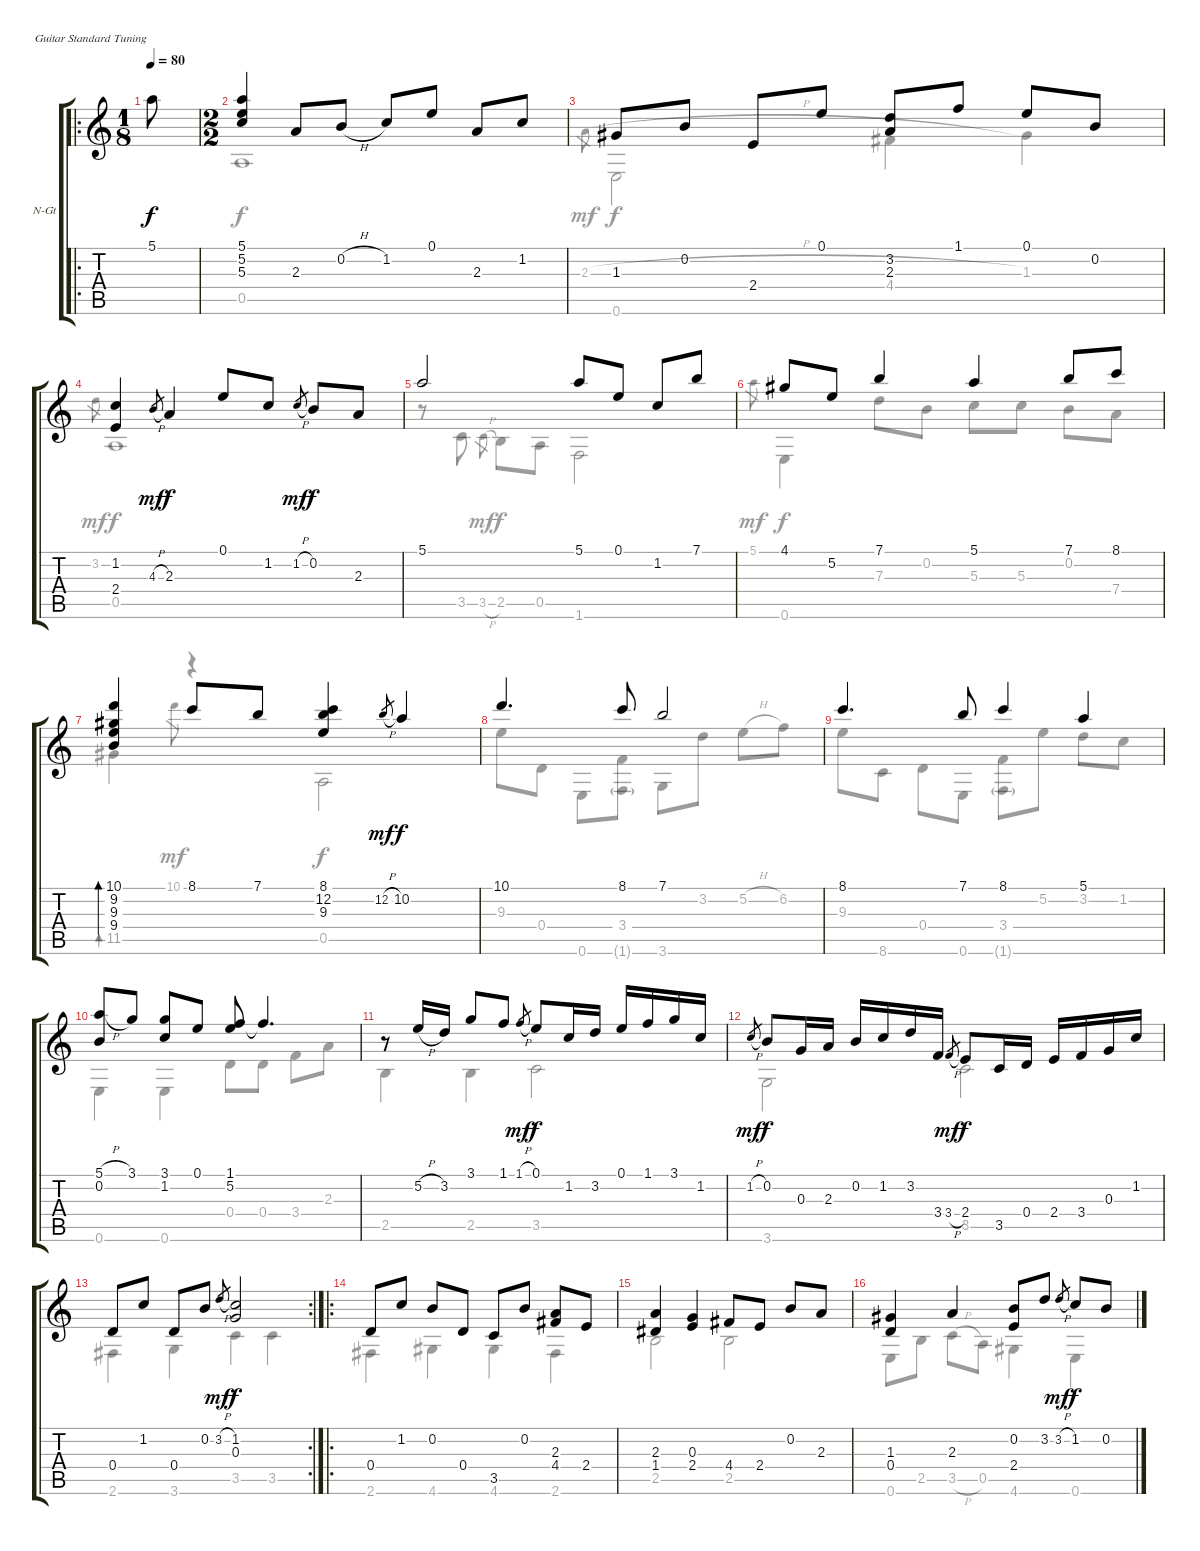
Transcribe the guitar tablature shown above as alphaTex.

\bracketExtendMode groupsimilarinstruments
\firstSystemTrackNameOrientation horizontal
\otherSystemsTrackNameOrientation horizontal
\track ("Allemande Largo" "N-Gt") {instrument acousticguitarnylon}
\staff {score tabs}
\tuning (E4 B3 G3 D3 A2 E2)
\voice
\ro
\ts (1 8)
\beaming (8 2 2 2 2)
\tempo 80
\clef g2
\ks c
5.1.8{dy f instrument acousticguitarnylon} |
\ts (2 2)
\beaming (8 2 2 2 2)
(5.1 5.2 5.3).4 2.3.8 0.2{h}.8 1.2.8 0.1.8 2.3.8 1.2.8 |
\ks aminor
1.3.8 0.2.8 2.4.8 0.1.8 (3.2 2.3).8 1.1.8 0.1.8 0.2.8 |
(1.2 2.4).4 4.3{h}.8{gr dy mf} 2.3.4{dy f} 0.1.8 1.2.8 1.2{h}.8{gr dy mf} 0.2.8{dy f} 2.3.8 |
\ks c
5.1.2 5.1.8 0.1.8 1.2.8 7.1.8 |
4.1.8 5.2.8 7.1.4 5.1.4 7.1.8 8.1.8 |
(10.1 9.2 9.3 9.4).4{bd 30} 8.1.8 7.1.8 (8.1 12.2 9.3).4 12.2{h}.8{gr dy mf} 10.2.4{dy f} |
10.1.4{d} 8.1.8 7.1.2 |
8.1.4{d} 7.1.8 8.1.4 5.1.4 |
(5.1{h} 0.2).8 3.1.8 (3.1 1.2).8 0.1.8 (1.1 5.2).8 1.1{t}.4{d} |
r.8 5.2{h}.16 3.2.16 3.1.8 1.1.8 1.1{h}.8{gr dy mf} 0.1.8{dy f} 1.2.16 3.2.16 0.1.16 1.1.16 3.1.16 1.2.16 |
1.2{h}.8{gr dy mf} 0.2.8{dy f} 0.3.16 2.3.16 0.2.16 1.2.16 3.2.16 3.4.16 3.4{h}.8{gr dy mf} 2.4.8{dy f} 3.5.16 0.4.16 2.4.16 3.4.16 0.3.16 1.2.16 |
\rc 2
0.4.8 1.2.8 0.4.8 0.2.8 3.2{h}.8{gr dy mf} (1.2 0.3).2{dy f} |
\ro
0.4.8 1.2.8 0.2.8 0.4.8 3.5.8 0.2.8 (2.3 4.4).8 2.4.8 |
(2.3 1.4).4 (0.3 2.4).4 4.4.8 2.4.8 0.2.8 2.3.8 |
(1.3 0.4).4 2.3.4 (0.2 2.4).8 3.2.8 3.2{h}.8{gr dy mf} 1.2.8{dy f} 0.2.8
\voice
\clef g2
\ottava regular
\simile none
\ks c
|
0.5.1 |
\ks aminor
2.3{h}.8{gr dy mf} 0.6.2{dy f} 4.4.4 1.3.4 |
3.2.8{gr dy mf} 0.5.1{dy f} |
\ks c
r.8 3.5.8 3.5{h}.8{gr dy mf} 2.5.8{dy f} 0.5.8 1.6.2 |
5.1.8{gr dy mf} 0.6.4{dy f} 7.3.8 0.2.8 5.3.8 5.3.8 0.2.8 7.4.8 |
11.5.4{bd 30} 10.1.8{gr dy mf} r.4 0.5.2{dy f} |
9.3.8 0.4.8 0.6.8 (3.4 1.6{g}).8 3.6.8 3.2.8 5.2{h}.8 6.2.8 |
9.3.8 8.6.8 0.4.8 0.6.8 (3.4 1.6{g}).8 5.2.8 3.2.8 1.2.8 |
0.6.4 0.6.4 0.4.8 0.4.8 3.4.8 2.3.8 |
2.5.4 2.5.4 3.5.2 |
3.6.2 3.5.2 |
2.6.4 3.6.4 3.5.4 3.5.4 |
2.6.4 4.6.4 4.6.4 2.6.4 |
2.5.2 2.5.2 |
0.6.8 2.5.8 3.5{h}.8 0.5.8 4.6.4 0.6.4
